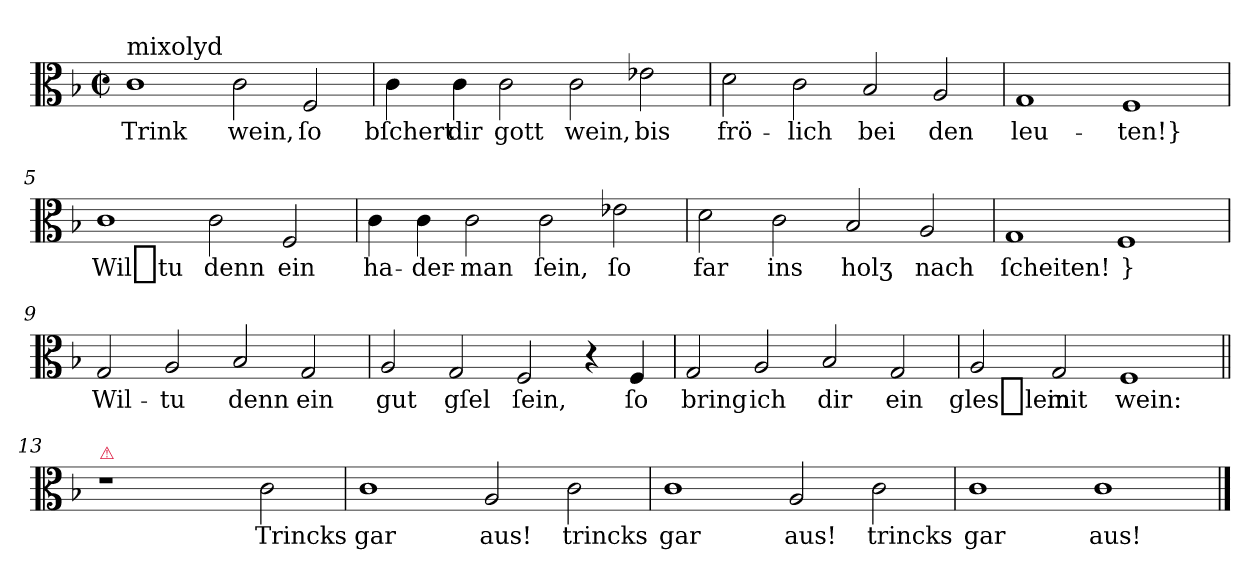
**kern	**text
*part1	*part1
*staff1	*staff1
*clefC3	*
*k[b-]	*
*M4/2	*
*met(c|)	*
=1	=1
!LO:TX:a:t=mixolyd	!
1c	Trink
2c	wein,
2F	ſo
=2	=2
4c	bſchert
4c	dir
2c	gott
2c	wein,
2e-X	bis
=3	=3
2d	frö-
2c	-lich
2B-	bei
2A	den
=4	=4
1G	leu-
1F	-ten!}
=5	=5
1c	Wil_tu
2c	denn
2F	ein
=6	=6
4c	ha-
4c	-der-
2c	-man
2c	ſein,
2e-X	ſo
=7	=7
2d	far
2c	ins
2B-	holʒ
2A	nach
=8	=8
1G	ſcheiten!
1F	}
=9	=9
2G	Wil-
2A	-tu
2B-	denn
2G	ein
=10	=10
2A	gut
2G	gſel
2F	ſein,
4r	.
4F	ſo
=11	=11
2G	bring
2A	ich
2B-	dir
2G	ein
=12	=12
2A	gles_lein
2G	mit
1F	wein:
=13||	=13||
!LO:TX:a:color=crimson:t=⚠	!
!LO:N:vis=1	!
1.r	.
2c	Trincks
=14	=14
1c	gar
2A	aus!
2c	trincks
=15	=15
1c	gar
2A	aus!
2c	trincks
=16	=16
1c	gar
1c	aus!
==	==
*-	*-
